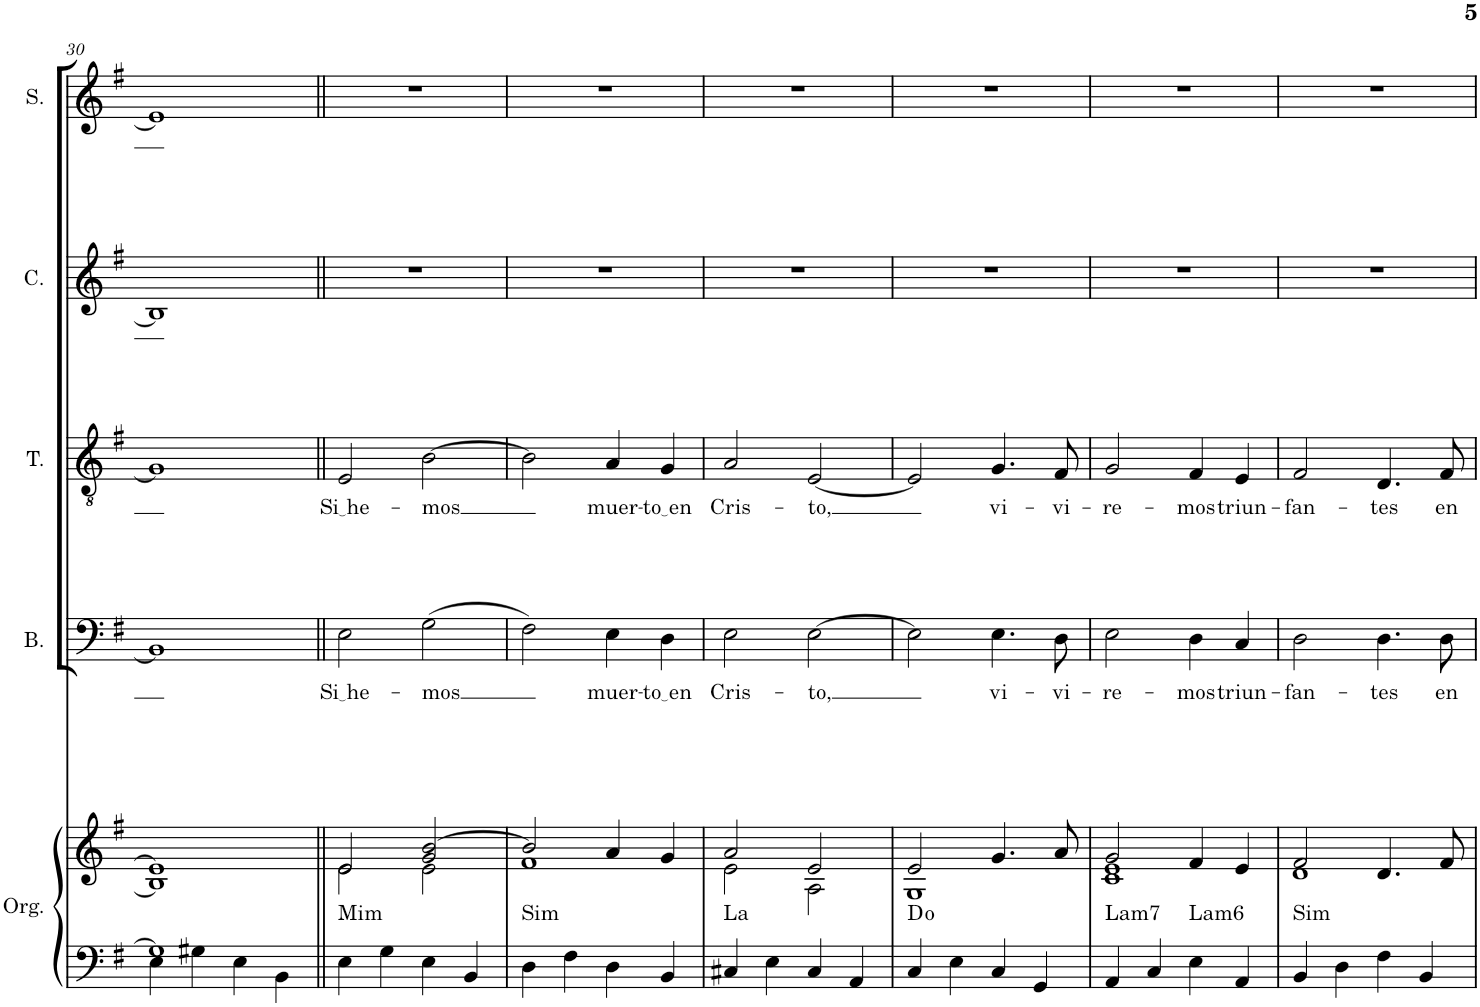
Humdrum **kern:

**kern	**kern	**harte	**kern	**text	**kern	**text	**kern	**kern
*part5	*part5	*part5	*part4	*part4	*part3	*part3	*part2	*part1
*staff6	*staff5	*	*staff4	*staff4	*staff3	*staff3	*staff2	*staff1
*I"Órgano	*	*	*I"Bajo	*	*I"Tenor	*	*I"Contralto	*I"Soprano
*	*	*	*I'B.	*	*I'T.	*	*I'C.	*I'S.
!!LO:PB:g=z
*clefF4	*clefG2	*	*clefF4	*	*clefGv2	*	*clefG2	*clefG2
*k[f#]	*k[f#]	*	*k[f#]	*	*k[f#]	*	*k[f#]	*k[f#]
*M4/4	*M4/4	*	*M4/4	*	*M4/4	*	*M4/4	*M4/4
*met(c)	*met(c)	*	*met(c)	*	*met(c)	*	*met(c)	*met(c)
=30	=30	=30	=30	=30	=30	=30	=30	=30
*^	*^	*	*	*	*	*	*	*
1G#]	4E\	1e]	1B]	.	1BB]	.	1G#]	.	1B]	1e]
.	4G#X\	.	.	.	.	.	.	.	.	.
.	4E\	.	.	.	.	.	.	.	.	.
.	4BB\	.	.	.	.	.	.	.	.	.
=31||	=31||	=31||	=31||	=31||	=31||	=31||	=31||	=31||	=31||	=31||
!	!	!	!	!LO:H:kt=Mim	!	!LO:LY:b	!	!LO:LY:b	!	!
*v	*v	*	*	*	*	*	*	*	*	*
4E\	2e/	2e\	N	2E\	Si he	2E/	Si he	1r	1r
4G\	.	.	.	.	.	.	.	.	.
!	!	!	!	!	!LO:LY:b	!	!LO:LY:b	!	!
4E\	2g/ [2b/	2e\	.	(2G\	-mos	[2B\	-mos	.	.
4BB/	.	.	.	.	.	.	.	.	.
=32	=32	=32	=32	=32	=32	=32	=32	=32	=32
!	!	!	!LO:H:kt=Sim	!	!	!	!	!	!
4D\	2b/]	1f#	N	2F#\)	.	2B\]	.	1r	1r
4F#\	.	.	.	.	.	.	.	.	.
!	!	!	!	!	!LO:LY:b	!	!LO:LY:b	!	!
4D\	4a/	.	.	4E\	muer-	4A/	muer-	.	.
!	!	!	!	!	!LO:LY:b	!	!LO:LY:b	!	!
4BB/	4g/	.	.	4D\	to en	4G/	to en	.	.
=33	=33	=33	=33	=33	=33	=33	=33	=33	=33
!	!	!	!LO:H:kt=La	!	!LO:LY:b	!	!LO:LY:b	!	!
4C#X/	2a/	2e\	N	2E\	Cris-	2A/	Cris-	1r	1r
4E\	.	.	.	.	.	.	.	.	.
!	!	!	!	!	!LO:LY:b	!	!LO:LY:b	!	!
4C#/	2e/	2A\	.	[2E\	-to,	[2E/	-to,	.	.
4AA/	.	.	.	.	.	.	.	.	.
=34	=34	=34	=34	=34	=34	=34	=34	=34	=34
4C/	2e/	1G	D:dim	2E\]	.	2E/]	.	1r	1r
4E\	.	.	.	.	.	.	.	.	.
!	!	!	!	!	!LO:LY:b	!	!LO:LY:b	!	!
4C/	4.g/	.	.	4.E\	vi-	4.G/	vi-	.	.
4GG/	.	.	.	.	.	.	.	.	.
!	!	!	!	!	!LO:LY:b	!	!LO:LY:b	!	!
.	8a/	.	.	8D\	-vi-	8F#/	-vi-	.	.
=35	=35	=35	=35	=35	=35	=35	=35	=35	=35
!	!	!	!LO:H:kt=Lam7	!	!LO:LY:b	!	!LO:LY:b	!	!
4AA/	2g/	1c 1e	N	2E\	-re-	2G/	-re-	1r	1r
4C/	.	.	.	.	.	.	.	.	.
!	!	!	!LO:H:kt=Lam6	!	!LO:LY:b	!	!LO:LY:b	!	!
4E\	4f#/	.	N	4D\	-mos	4F#/	-mos	.	.
!	!	!	!	!	!LO:LY:b	!	!LO:LY:b	!	!
4AA/	4e/	.	.	4C/	triun-	4E/	triun-	.	.
=36	=36	=36	=36	=36	=36	=36	=36	=36	=36
!	!	!	!LO:H:kt=Sim	!	!LO:LY:b	!	!LO:LY:b	!	!
4BB/	2f#/	1d	N	2D\	-fan-	2F#/	-fan-	1r	1r
4D\	.	.	.	.	.	.	.	.	.
!	!	!	!	!	!LO:LY:b	!	!LO:LY:b	!	!
4F#\	4.d/	.	.	4.D\	-tes	4.D/	-tes	.	.
4BB/	.	.	.	.	.	.	.	.	.
!	!	!	!	!	!LO:LY:b	!	!LO:LY:b	!	!
.	8f#/	.	.	8D\	en	8F#/	en	.	.
*	*v	*v	*	*	*	*	*	*	*
=	=	=	=	=	=	=	=	=
*-	*-	*-	*-	*-	*-	*-	*-	*-
